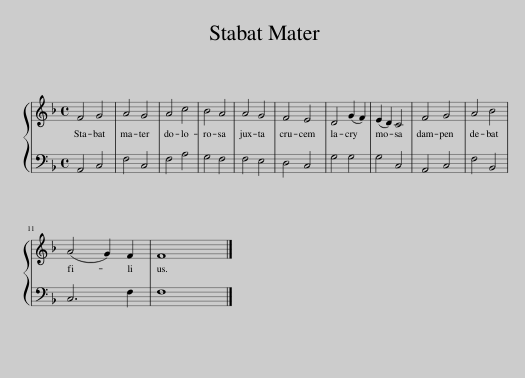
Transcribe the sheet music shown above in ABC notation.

X:1
%%score { 1 | 2 }
L:1/8
M:4/4
I:linebreak $
K:F
V:1 treble
V:2 bass
V:1
 F4 G4 | A4 G4 | A4 c4 | B4 A4 | A4 G4 | %5
 F4 E4 | D4 (G2 F2) | (E2 D2) C4 | F4 G4 | A4 B4 |$ %10
 (A4 G2) F2 | F8 |] %12
V:2
 A,,4 C,4 | F,4 C,4 | F,4 A,4 | G,4 F,4 | F,4 E,4 | %5
 D,4 C,4 | G,4 G,4 | G,4 C,4 | A,,4 C,4 | F,4 B,,4 |$ %10
 C,6 F,2 | F,8 |] %12
